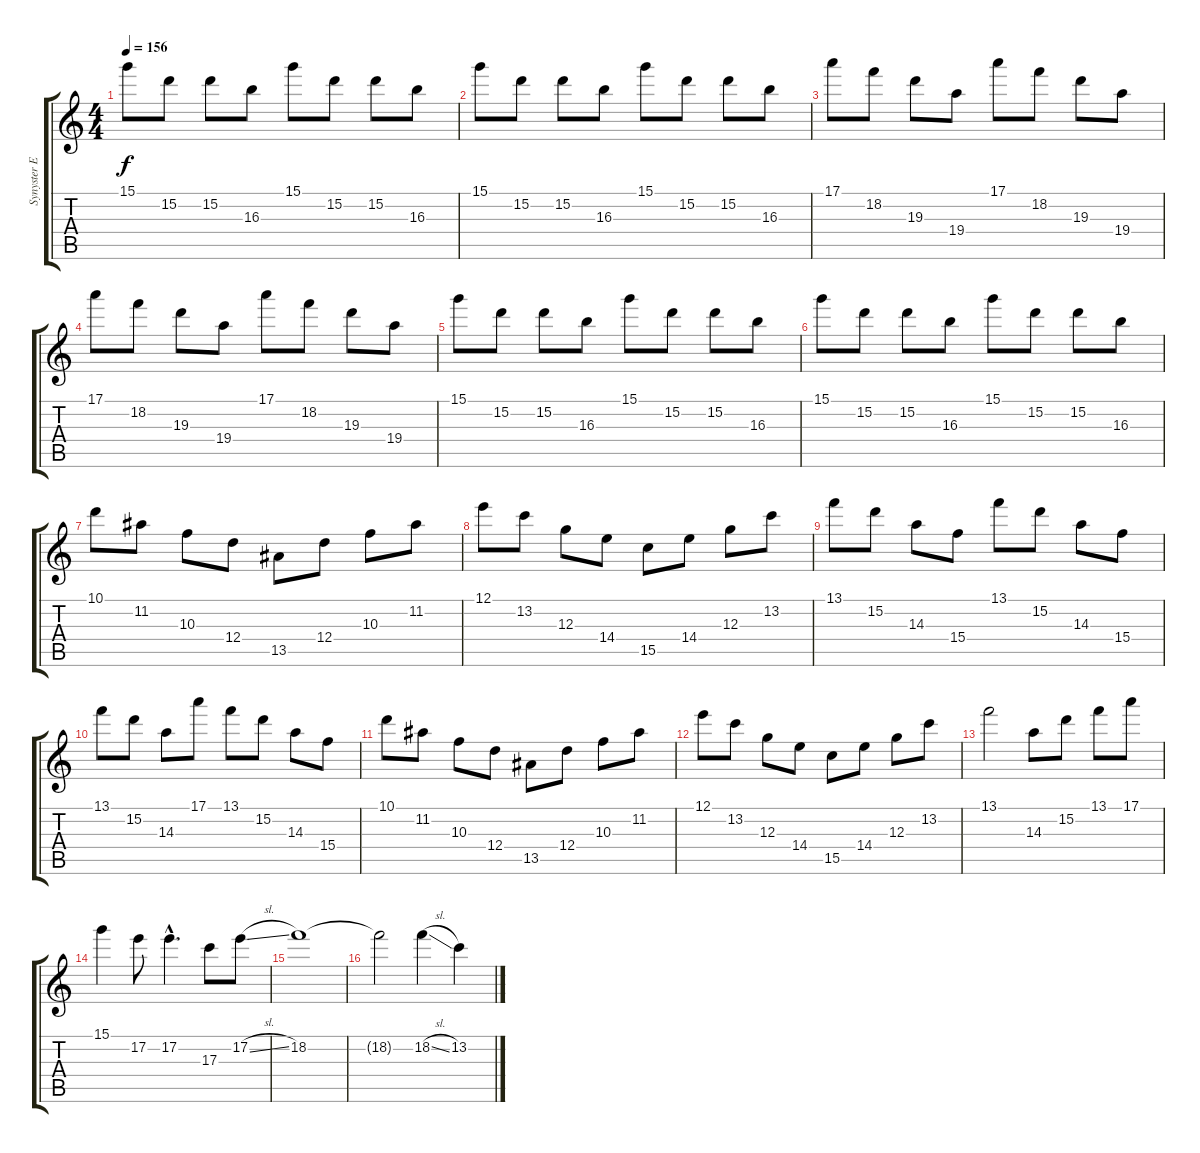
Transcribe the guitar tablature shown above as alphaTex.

\track ("Synyster Electric" "Synyster E") {instrument distortionguitar}
\staff {score tabs}
\tuning (E4 B3 G3 D3 A2 D2) {hide}
\ts (4 4)
\tempo 156
\clef g2
\ks c
15.1.8{dy f} 15.2.8 15.2.8 16.3.8 15.1.8 15.2.8 15.2.8 16.3.8 |
15.1.8 15.2.8 15.2.8 16.3.8 15.1.8 15.2.8 15.2.8 16.3.8 |
17.1.8 18.2.8 19.3.8 19.4.8 17.1.8 18.2.8 19.3.8 19.4.8 |
17.1.8 18.2.8 19.3.8 19.4.8 17.1.8 18.2.8 19.3.8 19.4.8 |
15.1.8 15.2.8 15.2.8 16.3.8 15.1.8 15.2.8 15.2.8 16.3.8 |
15.1.8 15.2.8 15.2.8 16.3.8 15.1.8 15.2.8 15.2.8 16.3.8 |
10.1.8 11.2.8 10.3.8 12.4.8 13.5.8 12.4.8 10.3.8 11.2.8 |
12.1.8 13.2.8 12.3.8 14.4.8 15.5.8 14.4.8 12.3.8 13.2.8 |
13.1.8 15.2.8 14.3.8 15.4.8 13.1.8 15.2.8 14.3.8 15.4.8 |
13.1.8 15.2.8 14.3.8 17.1.8 13.1.8 15.2.8 14.3.8 15.4.8 |
10.1.8 11.2.8 10.3.8 12.4.8 13.5.8 12.4.8 10.3.8 11.2.8 |
12.1.8 13.2.8 12.3.8 14.4.8 15.5.8 14.4.8 12.3.8 13.2.8 |
13.1.2 14.3.8 15.2.8 13.1.8 17.1.8 |
15.1.4 17.2.8 17.2{hac}.4{d} 17.3.8 17.2{sl}.8 |
18.2.1 |
18.2{t}.2 18.2{sl}.4 13.2.4
